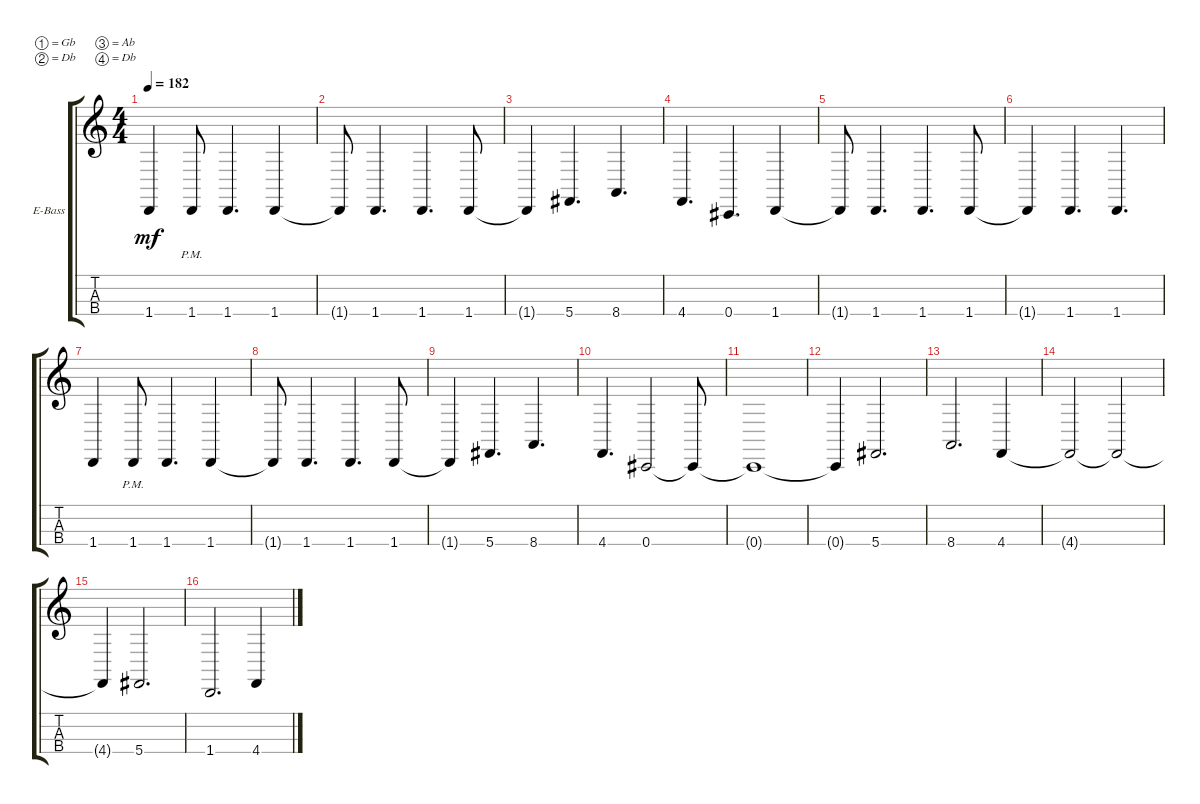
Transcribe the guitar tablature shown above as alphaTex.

\defaultSystemsLayout 4
\bracketExtendMode groupsimilarinstruments
\firstSystemTrackNameOrientation horizontal
\otherSystemsTrackNameOrientation horizontal
\track ("Electric Bass" "E-Bass") {instrument electricbassfinger}
\staff {score tabs}
\tuning (Gb2 Db2 Ab1 Db1)
\ts (4 4)
\tempo 182
\clef g2
\scale
0.333333
\ks c
1.4.4{dy mf} 1.4{pm}.8 1.4.4{d} 1.4.4 |
\scale
0.333333 1.4{t}.8 1.4.4{d} 1.4.4{d} 1.4.8 |
\scale
0.333333 1.4{t}.4 5.4.4{d} 8.4.4{d} |
\scale
0.333333 4.4.4{d} 0.4.4{d} 1.4.4 |
\scale
0.333333 1.4{t}.8 1.4.4{d} 1.4.4{d} 1.4.8 |
\scale
0.333333 1.4{t}.4 1.4.4{d} 1.4.4{d} |
\scale
0.333333 1.4.4 1.4{pm}.8 1.4.4{d} 1.4.4 |
\scale
0.333333 1.4{t}.8 1.4.4{d} 1.4.4{d} 1.4.8 |
\scale
0.333333 1.4{t}.4 5.4.4{d} 8.4.4{d} |
\scale
0.333333 4.4.4{d} 0.4.2 0.4{t}.8 |
\scale
0.333333 0.4{t}.1 |
\scale
0.333333 0.4{t}.4 5.4.2{d} |
\scale
0.333333 8.4.2{d} 4.4.4 |
\scale
0.333333 4.4{t}.2 4.4{t}.2 |
\scale
0.333333 4.4{t}.4 5.4.2{d} |
\scale
0.333333 1.4.2{d} 4.4.4
